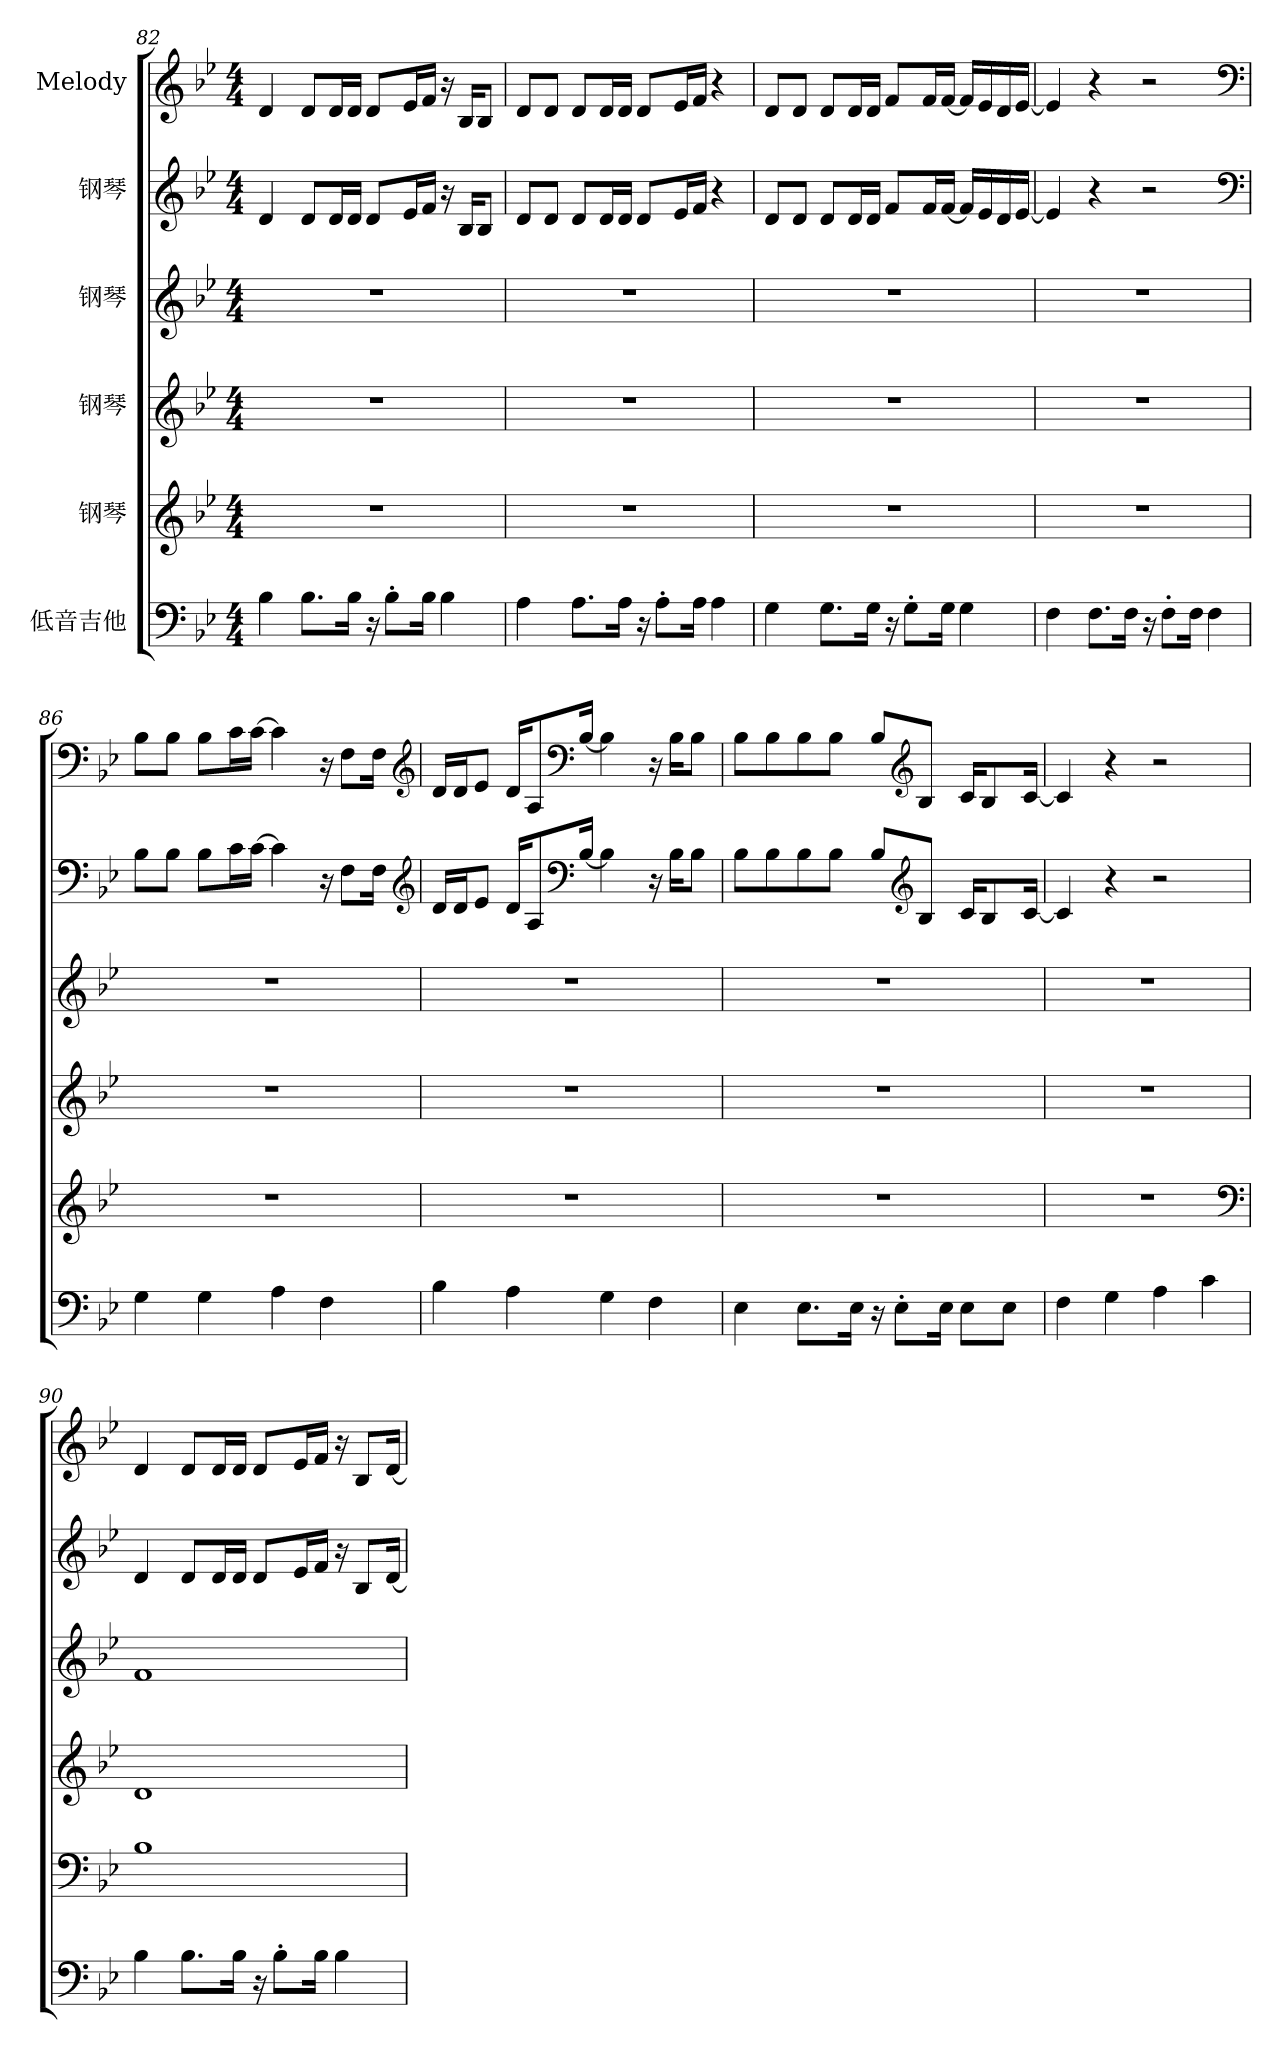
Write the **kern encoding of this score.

**kern	**kern	**kern	**kern	**kern	**kern
*part6	*part5	*part4	*part3	*part2	*part1
*staff6	*staff5	*staff4	*staff3	*staff2	*staff1
*I"低音吉他	*I"钢琴	*I"钢琴	*I"钢琴	*I"钢琴	*I"Melody
*clefF4	*clefG2	*clefG2	*clefG2	*clefG2	*clefG2
*k[b-e-]	*k[b-e-]	*k[b-e-]	*k[b-e-]	*k[b-e-]	*k[b-e-]
*M4/4	*M4/4	*M4/4	*M4/4	*M4/4	*M4/4
=82	=82	=82	=82	=82	=82
4B-	1r	1r	1r	4d	4d
8.B-L	.	.	.	8dL	8dL
.	.	.	.	16dL	16dL
16B-Jk	.	.	.	16dJJ	16dJJ
16r	.	.	.	8dL	8dL
8B-'L	.	.	.	.	.
.	.	.	.	16e-L	16e-L
16B-Jk	.	.	.	16fJJ	16fJJ
4B-	.	.	.	16r	16r
.	.	.	.	16B-KL	16B-KL
.	.	.	.	8B-J	8B-J
=83	=83	=83	=83	=83	=83
4A	1r	1r	1r	8dL	8dL
.	.	.	.	8dJ	8dJ
8.AL	.	.	.	8dL	8dL
.	.	.	.	16dL	16dL
16AJk	.	.	.	16dJJ	16dJJ
16r	.	.	.	8dL	8dL
8A'L	.	.	.	.	.
.	.	.	.	16e-L	16e-L
16AJk	.	.	.	16fJJ	16fJJ
4A	.	.	.	4r	4r
=84	=84	=84	=84	=84	=84
4G	1r	1r	1r	8dL	8dL
.	.	.	.	8dJ	8dJ
8.GL	.	.	.	8dL	8dL
.	.	.	.	16dL	16dL
16GJk	.	.	.	16dJJ	16dJJ
16r	.	.	.	8fL	8fL
8G'L	.	.	.	.	.
.	.	.	.	16fL	16fL
16GJk	.	.	.	[16fJJ	[16fJJ
4G	.	.	.	16fLL]	16fLL]
.	.	.	.	16e-	16e-
.	.	.	.	16d	16d
.	.	.	.	[16e-JJ	[16e-JJ
=85	=85	=85	=85	=85	=85
4F	1r	1r	1r	4e-]	4e-]
8.FL	.	.	.	4r	4r
16FJk	.	.	.	.	.
16r	.	.	.	2r	2r
8F'L	.	.	.	.	.
16FJk	.	.	.	.	.
4F	.	.	.	.	.
*	*	*	*	*clefF4	*clefF4
=86	=86	=86	=86	=86	=86
4G	1r	1r	1r	8B-L	8B-L
.	.	.	.	8B-J	8B-J
4G	.	.	.	8B-L	8B-L
.	.	.	.	16cL	16cL
.	.	.	.	[16cJJ	[16cJJ
4A	.	.	.	4c]	4c]
4F	.	.	.	16r	16r
.	.	.	.	8FL	8FL
.	.	.	.	16FJk	16FJk
*	*	*	*	*clefG2	*clefG2
=87	=87	=87	=87	=87	=87
4B-	1r	1r	1r	16dLL	16dLL
.	.	.	.	16dJ	16dJ
.	.	.	.	8e-J	8e-J
4A	.	.	.	16dKL	16dKL
.	.	.	.	8A	8A
*	*	*	*	*clefF4	*clefF4
.	.	.	.	[16B-Jk	[16B-Jk
4G	.	.	.	4B-]	4B-]
4F	.	.	.	16r	16r
.	.	.	.	16B-KL	16B-KL
.	.	.	.	8B-J	8B-J
=88	=88	=88	=88	=88	=88
4E-	1r	1r	1r	8B-L	8B-L
.	.	.	.	8B-	8B-
8.E-L	.	.	.	8B-	8B-
.	.	.	.	8B-J	8B-J
16E-Jk	.	.	.	.	.
16r	.	.	.	8B-L	8B-L
8E-'L	.	.	.	.	.
*	*	*	*	*clefG2	*clefG2
.	.	.	.	8B-J	8B-J
16E-Jk	.	.	.	.	.
8E-L	.	.	.	16cKL	16cKL
.	.	.	.	8B-	8B-
8E-J	.	.	.	.	.
.	.	.	.	[16cJk	[16cJk
=89	=89	=89	=89	=89	=89
4F	1r	1r	1r	4c]	4c]
4G	.	.	.	4r	4r
4A	.	.	.	2r	2r
4c	.	.	.	.	.
*	*clefF4	*	*	*	*
=90	=90	=90	=90	=90	=90
4B-	1B-	1d	1f	4d	4d
8.B-L	.	.	.	8dL	8dL
.	.	.	.	16dL	16dL
16B-Jk	.	.	.	16dJJ	16dJJ
16r	.	.	.	8dL	8dL
8B-'L	.	.	.	.	.
.	.	.	.	16e-L	16e-L
16B-Jk	.	.	.	16fJJ	16fJJ
4B-	.	.	.	16r	16r
.	.	.	.	8B-L	8B-L
.	.	.	.	[16dJk	[16dJk
=	=	=	=	=	=
*-	*-	*-	*-	*-	*-
